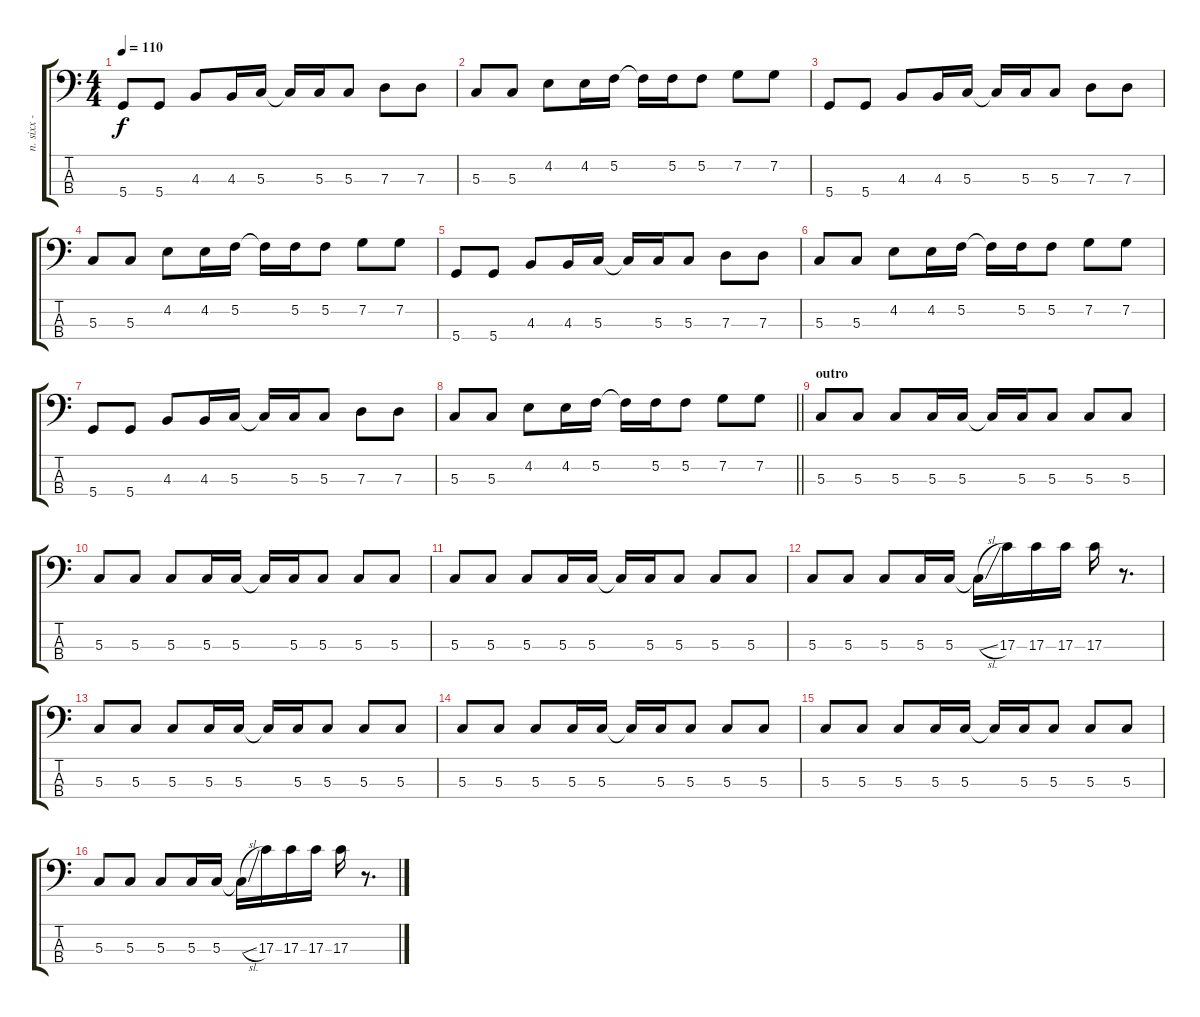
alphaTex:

\track ("n. sixx - bass" "n. sixx - ") {instrument electricbasspick}
\staff {score tabs}
\tuning (F2 C2 G1 D1) {hide}
\ts (4 4)
\tempo 110
\clef f4
\ks c
5.4.8{dy f} 5.4.8 4.3.8 4.3.16 5.3.16 5.3{t}.16 5.3.16 5.3.8 7.3.8 7.3.8 |
5.3.8 5.3.8 4.2.8 4.2.16 5.2.16 5.2{t}.16 5.2.16 5.2.8 7.2.8 7.2.8 |
5.4.8 5.4.8 4.3.8 4.3.16 5.3.16 5.3{t}.16 5.3.16 5.3.8 7.3.8 7.3.8 |
5.3.8 5.3.8 4.2.8 4.2.16 5.2.16 5.2{t}.16 5.2.16 5.2.8 7.2.8 7.2.8 |
5.4.8 5.4.8 4.3.8 4.3.16 5.3.16 5.3{t}.16 5.3.16 5.3.8 7.3.8 7.3.8 |
5.3.8 5.3.8 4.2.8 4.2.16 5.2.16 5.2{t}.16 5.2.16 5.2.8 7.2.8 7.2.8 |
5.4.8 5.4.8 4.3.8 4.3.16 5.3.16 5.3{t}.16 5.3.16 5.3.8 7.3.8 7.3.8 |
\barLineRight lightlight
5.3.8 5.3.8 4.2.8 4.2.16 5.2.16 5.2{t}.16 5.2.16 5.2.8 7.2.8 7.2.8 |
\section ("" "outro")
5.3.8 5.3.8 5.3.8 5.3.16 5.3.16 5.3{t}.16 5.3.16 5.3.8 5.3.8 5.3.8 |
5.3.8 5.3.8 5.3.8 5.3.16 5.3.16 5.3{t}.16 5.3.16 5.3.8 5.3.8 5.3.8 |
5.3.8 5.3.8 5.3.8 5.3.16 5.3.16 5.3{t}.16 5.3.16 5.3.8 5.3.8 5.3.8 |
5.3.8 5.3.8 5.3.8 5.3.16 5.3.16 5.3{sl t}.16 17.3.16 17.3.16 17.3.16 17.3.16 r.8{d} |
5.3.8 5.3.8 5.3.8 5.3.16 5.3.16 5.3{t}.16 5.3.16 5.3.8 5.3.8 5.3.8 |
5.3.8 5.3.8 5.3.8 5.3.16 5.3.16 5.3{t}.16 5.3.16 5.3.8 5.3.8 5.3.8 |
5.3.8 5.3.8 5.3.8 5.3.16 5.3.16 5.3{t}.16 5.3.16 5.3.8 5.3.8 5.3.8 |
5.3.8 5.3.8 5.3.8 5.3.16 5.3.16 5.3{sl t}.16 17.3.16 17.3.16 17.3.16 17.3.16 r.8{d}
